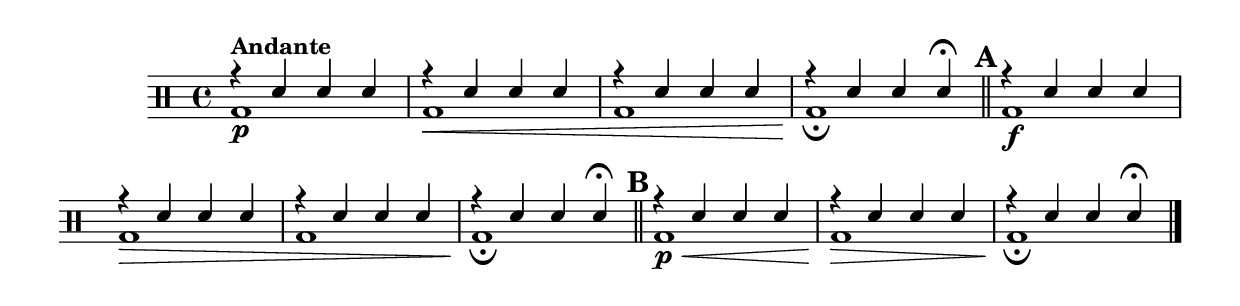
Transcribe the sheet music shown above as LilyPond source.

%-*- coding: utf-8 -*-

\version "2.14.2"

%\header {title = "escala de fa maior a tres vozes"}

\drums {

\override Staff.TimeSignature #'style = #'()
\time 4/4 

\override Score.BarNumber #'transparent = ##t
%\override Score.RehearsalMark #'font-family = #'
\override Score.RehearsalMark #'font-size = #2
%\set Score.markFormatter = #format-mark-numbers



\context DrumVoice = "1" { }
\context DrumVoice = "2" { }

<<
{

r4^\markup {\bold Andante} sn sn sn 
r4 sn sn sn 
r4 sn sn sn 
r4 sn sn sn\fermata

\mark \default
\bar "||"

r4 sn sn sn 
r4 sn sn sn 
r4 sn sn sn 
r4 sn sn sn\fermata

\mark \default
\bar "||"

r4 sn sn sn 
r4 sn sn sn  
r4 sn sn sn\fermata

\bar "|."
  
}
\\{

bd1\p bd1\< bd1 bd1\!\fermata 
bd1\f bd1\> bd1 bd1\!\fermata 
bd1\p\< bd1\!\>  bd1\!\fermata

}
>>


}


